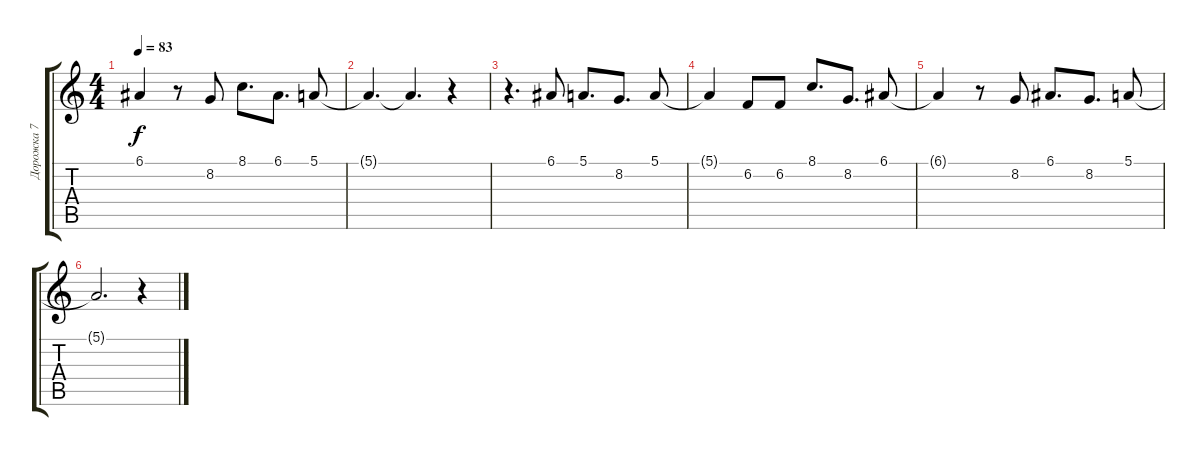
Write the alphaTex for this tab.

\track ("Дорожка 7" "Дорожка 7") {instrument cello}
\staff {score tabs}
\tuning (E4 B3 G3 D3 A2 E2) {hide}
\ts (4 4)
\tempo 83
\clef g2
\ks c
6.1{t}.4{dy f} r.8 8.2.8 8.1.8{d} 6.1.8{d} 5.1.8 |
5.1{t}.4{d} 5.1{t}.4{d} r.4 |
r.4{d} 6.1.8 5.1.8{d} 8.2.8{d} 5.1.8 |
5.1{t}.4 6.2.8 6.2.8 8.1.8{d} 8.2.8{d} 6.1.8 |
6.1{t}.4 r.8 8.2.8 6.1.8{d} 8.2.8{d} 5.1.8 |
5.1{t}.2{d} r.4
